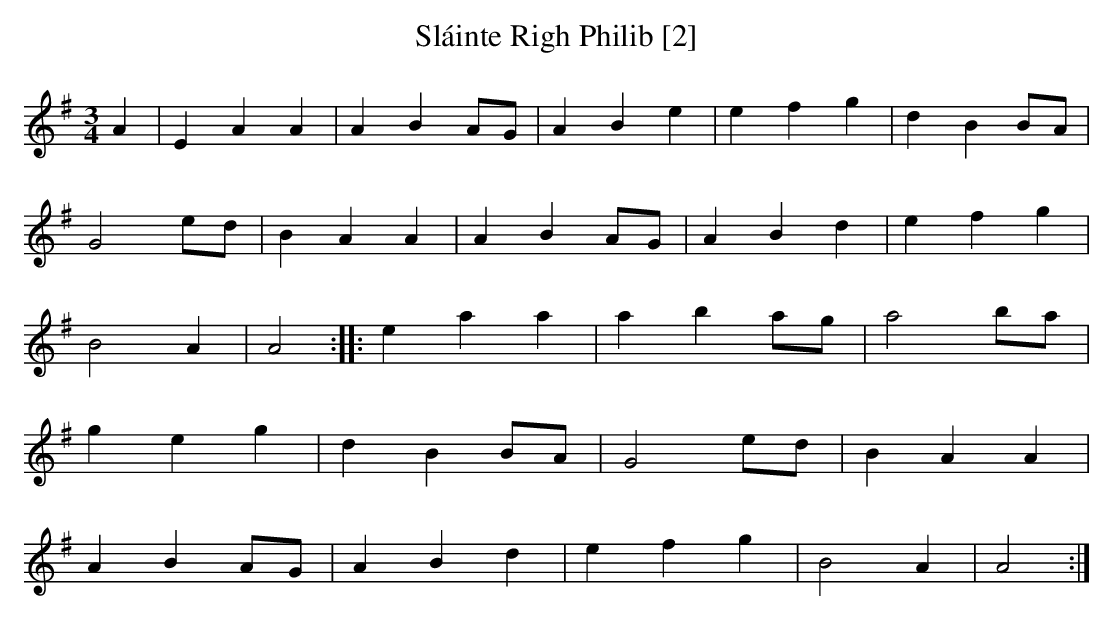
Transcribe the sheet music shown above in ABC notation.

X:1
T:Sláinte Righ Philib [2]
M:3/4
L:1/8
K:Adorian
A2|E2A2A2|A2B2 AG|A2B2e2|e2f2g2|d2B2 BA|
G4 ed|B2A2A2|A2B2 AG|A2B2d2|e2f2g2|
B4A2|A4::e2a2a2|a2b2 ag|a4 ba|
g2e2g2|d2B2 BA|G4 ed|B2A2A2|
A2B2 AG|A2B2d2|e2f2g2|B4 A2|A4:|]
